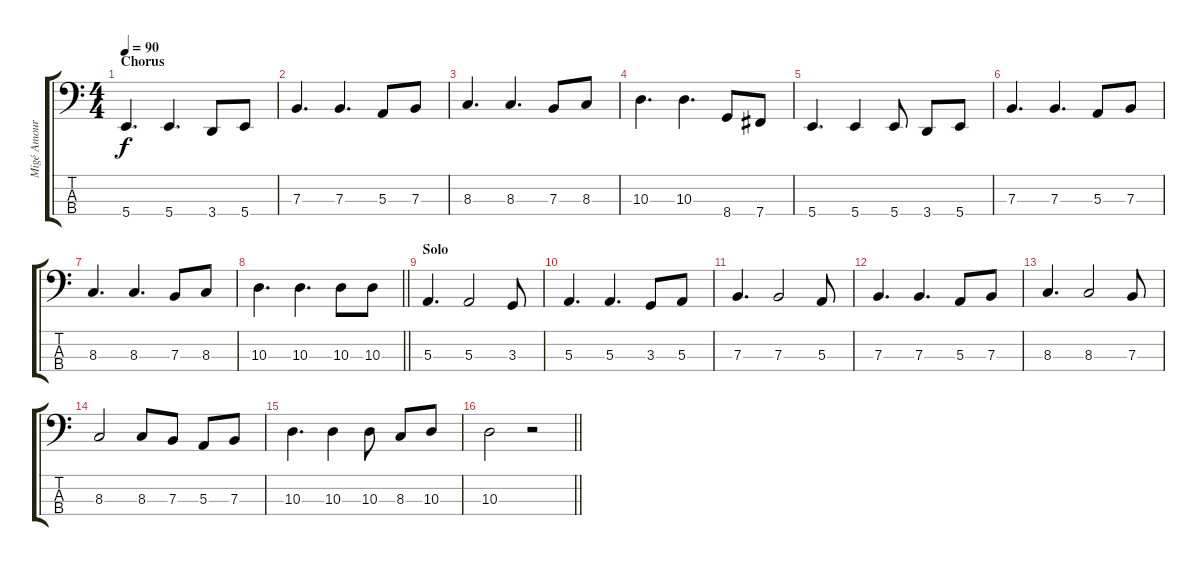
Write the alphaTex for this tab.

\track ("Migé Amour (Bass)" "Migé Amour") {instrument electricbassfinger}
\staff {score tabs}
\tuning (D2 A1 E1 B0) {hide}
\ts (4 4)
\section ("" "Chorus")
\tempo 90
\clef f4
\ks c
5.4.4{d dy f} 5.4.4{d} 3.4.8 5.4.8 |
7.3.4{d} 7.3.4{d} 5.3.8 7.3.8 |
8.3.4{d} 8.3.4{d} 7.3.8 8.3.8 |
10.3.4{d} 10.3.4{d} 8.4.8 7.4.8 |
5.4.4{d} 5.4.4 5.4.8 3.4.8 5.4.8 |
7.3.4{d} 7.3.4{d} 5.3.8 7.3.8 |
8.3.4{d} 8.3.4{d} 7.3.8 8.3.8 |
\barLineRight lightlight
10.3.4{d} 10.3.4{d} 10.3.8 10.3.8 |
\section ("" "Solo")
5.3.4{d} 5.3.2 3.3.8 |
5.3.4{d} 5.3.4{d} 3.3.8 5.3.8 |
7.3.4{d} 7.3.2 5.3.8 |
7.3.4{d} 7.3.4{d} 5.3.8 7.3.8 |
8.3.4{d} 8.3.2 7.3.8 |
8.3.2 8.3.8 7.3.8 5.3.8 7.3.8 |
10.3.4{d} 10.3.4 10.3.8 8.3.8 10.3.8 |
\barLineRight lightlight
10.3.2 r.2
